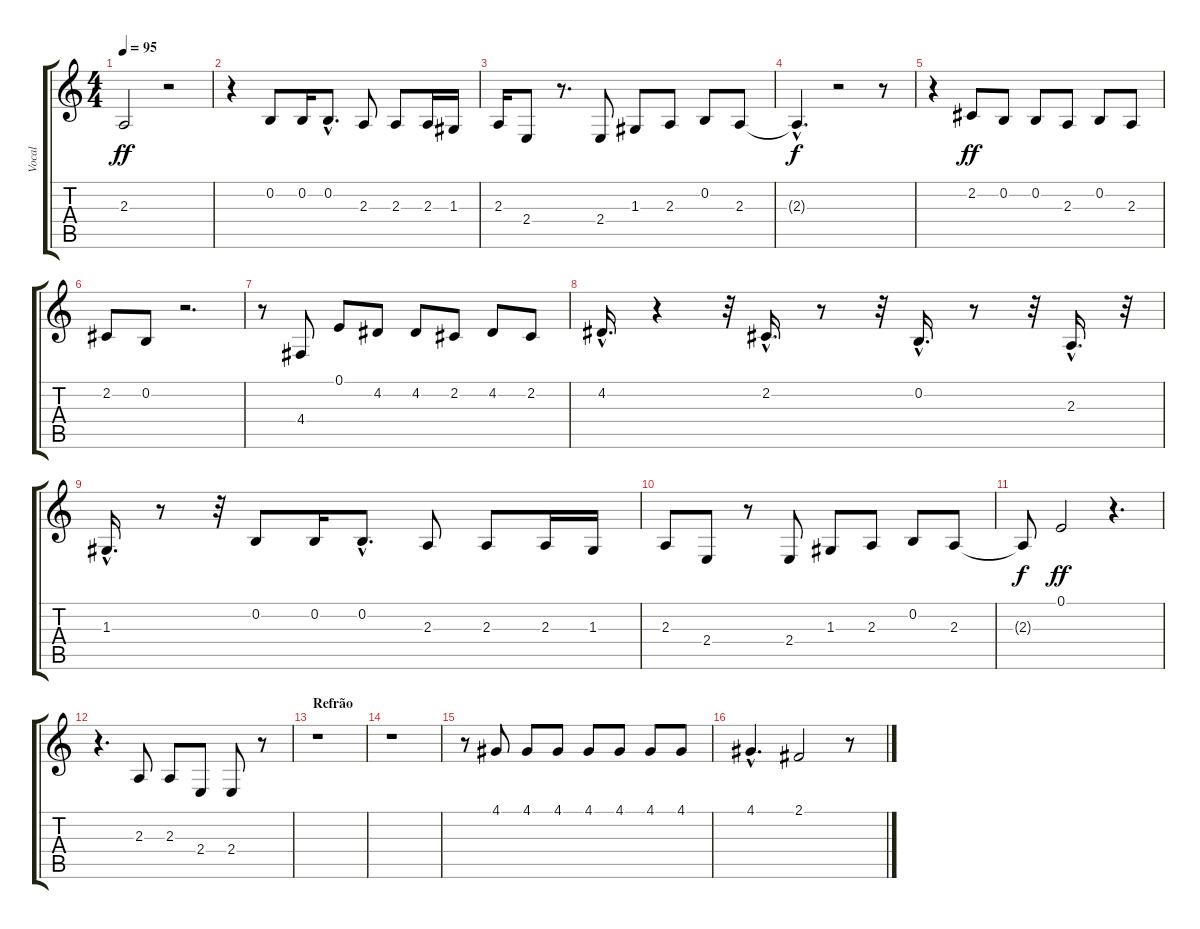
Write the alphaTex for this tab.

\track ("Vocal" "Vocal") {instrument lead6voice}
\staff {score tabs}
\tuning (E4 B3 G3 D3 A2 E2) {hide}
\ts (4 4)
\tempo 95
\clef g2
\ks c
2.3.2{dy ff} r.2 |
r.4 0.2.8 0.2.16 0.2{hac}.8{d} 2.3.8 2.3.8 2.3.16 1.3.16 |
2.3.16 2.4.8 r.8{d} 2.4.8 1.3.8 2.3.8 0.2.8 2.3.8 |
2.3{hac t}.4{d dy f} r.2 r.8 |
r.4 2.2.8{dy ff} 0.2.8 0.2.8 2.3.8 0.2.8 2.3.8 |
2.2.8 0.2.8 r.2{d} |
r.8 4.4.8 0.1.8 4.2.8 4.2.8 2.2.8 4.2.8 2.2.8 |
4.2{hac}.16{d} r.4 r.32 2.2{hac}.16{d} r.8 r.32 0.2{hac}.16{d} r.8 r.32 2.3{hac}.16{d} r.32 |
1.3{hac}.16{d} r.8 r.32 0.2.8 0.2.16 0.2{hac}.8{d} 2.3.8 2.3.8 2.3.16 1.3.16 |
2.3.8 2.4.8 r.8 2.4.8 1.3.8 2.3.8 0.2.8 2.3.8 |
2.3{t}.8{dy f} 0.1.2{dy ff} r.4{d} |
r.4{d} 2.3.8 2.3.8 2.4.8 2.4.8 r.8 |
\section ("" "Refrão")
r.1 |
r.1 |
r.8 4.1.8 4.1.8 4.1.8 4.1.8 4.1.8 4.1.8 4.1.8 |
4.1{hac}.4{d} 2.1.2 r.8
